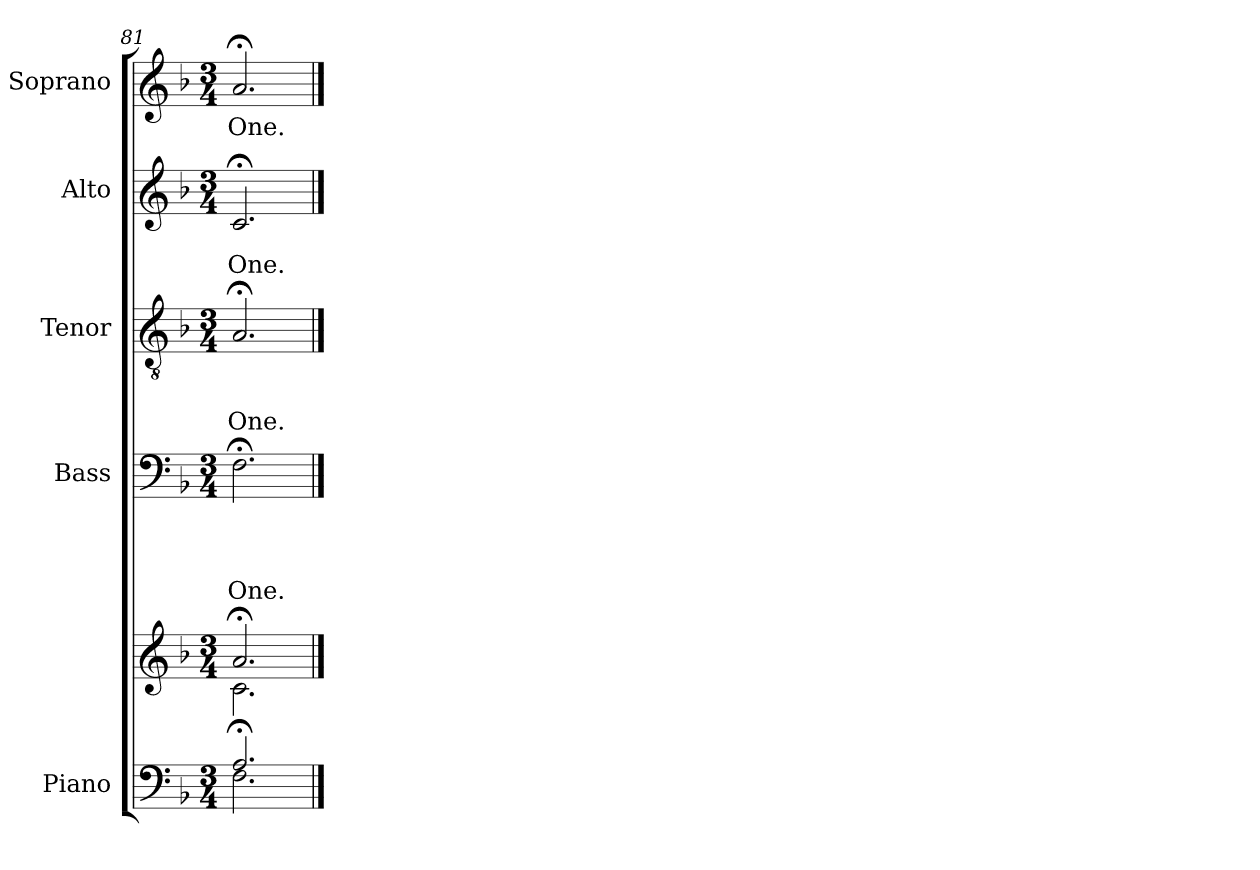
**kern	**kern	**kern	**text	**text	**text	**text	**kern	**text	**text	**text	**kern	**text	**text	**kern	**text
*part5	*part5	*part4	*part4	*part4	*part4	*part4	*part3	*part3	*part3	*part3	*part2	*part2	*part2	*part1	*part1
*staff6	*staff5	*staff4	*staff4	*staff4	*staff4	*staff4	*staff3	*staff3	*staff3	*staff3	*staff2	*staff2	*staff2	*staff1	*staff1
*I"Piano	*	*I"Bass	*	*	*	*	*I"Tenor	*	*	*	*I"Alto	*	*	*I"Soprano	*
*	*	*I'B	*	*	*	*	*I'T	*	*	*	*I'A	*	*	*I'S	*
*clefF4	*clefG2	*clefF4	*	*	*	*	*clefGv2	*	*	*	*clefG2	*	*	*clefG2	*
*k[b-]	*k[b-]	*k[b-]	*	*	*	*	*k[b-]	*	*	*	*k[b-]	*	*	*k[b-]	*
*F:	*F:	*F:	*	*	*	*	*F:	*	*	*	*F:	*	*	*F:	*
*M3/4	*M3/4	*M3/4	*	*	*	*	*M3/4	*	*	*	*M3/4	*	*	*M3/4	*
=81	=81	=81	=81	=81	=81	=81	=81	=81	=81	=81	=81	=81	=81	=81	=81
*^	*^	*	*	*	*	*	*	*	*	*	*	*	*	*	*
!	!	!	!	!	!	!	!	!LO:LY:b	!	!	!	!LO:LY:b	!	!	!LO:LY:b	!	!LO:LY:b
2.A;</	2.F\	2.a;</	2.c\	2.F;<\	.	.	.	One.	2.A;/	.	.	One.	2.c;/	.	One.	2.a;/	One.
*v	*v	*	*	*	*	*	*	*	*	*	*	*	*	*	*	*	*
*	*v	*v	*	*	*	*	*	*	*	*	*	*	*	*	*	*
==	==	==	==	==	==	==	==	==	==	==	==	==	==	==	==
*-	*-	*-	*-	*-	*-	*-	*-	*-	*-	*-	*-	*-	*-	*-	*-
